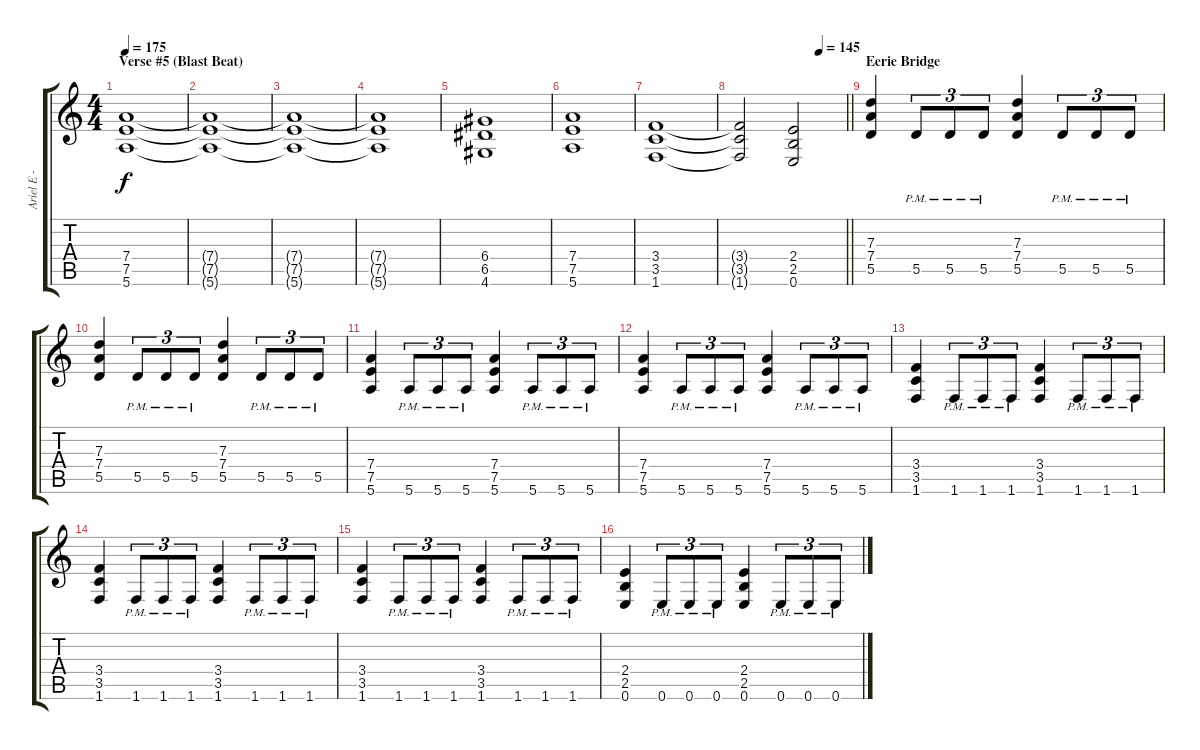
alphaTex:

\track ("Ariel E - Rhythm Guitar" "Ariel E - ") {instrument overdrivenguitar}
\staff {score tabs}
\tuning (E4 B3 G3 D3 A2 E2) {hide}
\ts (4 4)
\section ("" "Verse #5 (Blast Beat)")
\tempo 175
\clef g2
\ks c
(7.4 7.5 5.6).1{dy f} |
(7.4{t} 7.5{t} 5.6{t}).1 |
(7.4{t} 7.5{t} 5.6{t}).1 |
(7.4{t} 7.5{t} 5.6{t}).1 |
(6.4 6.5 4.6).1 |
(7.4 7.5 5.6).1 |
(3.4 3.5 1.6).1 |
\tempo (145 0.75)
\barLineRight lightlight
(3.4{t} 3.5{t} 1.6{t}).2 (2.4 2.5 0.6).2 |
\section ("" "Eerie Bridge")
(7.3 7.4 5.5).4 5.5{pm}.8{tu (3 2)} 5.5{pm}.8{tu (3 2)} 5.5{pm}.8{tu (3 2)} (7.3 7.4 5.5).4 5.5{pm}.8{tu (3 2)} 5.5{pm}.8{tu (3 2)} 5.5{pm}.8{tu (3 2)} |
(7.3 7.4 5.5).4 5.5{pm}.8{tu (3 2)} 5.5{pm}.8{tu (3 2)} 5.5{pm}.8{tu (3 2)} (7.3 7.4 5.5).4 5.5{pm}.8{tu (3 2)} 5.5{pm}.8{tu (3 2)} 5.5{pm}.8{tu (3 2)} |
(7.4 7.5 5.6).4 5.6{pm}.8{tu (3 2)} 5.6{pm}.8{tu (3 2)} 5.6{pm}.8{tu (3 2)} (7.4 7.5 5.6).4 5.6{pm}.8{tu (3 2)} 5.6{pm}.8{tu (3 2)} 5.6{pm}.8{tu (3 2)} |
(7.4 7.5 5.6).4 5.6{pm}.8{tu (3 2)} 5.6{pm}.8{tu (3 2)} 5.6{pm}.8{tu (3 2)} (7.4 7.5 5.6).4 5.6{pm}.8{tu (3 2)} 5.6{pm}.8{tu (3 2)} 5.6{pm}.8{tu (3 2)} |
(3.4 3.5 1.6).4 1.6{pm}.8{tu (3 2)} 1.6{pm}.8{tu (3 2)} 1.6{pm}.8{tu (3 2)} (3.4 3.5 1.6).4 1.6{pm}.8{tu (3 2)} 1.6{pm}.8{tu (3 2)} 1.6{pm}.8{tu (3 2)} |
(3.4 3.5 1.6).4 1.6{pm}.8{tu (3 2)} 1.6{pm}.8{tu (3 2)} 1.6{pm}.8{tu (3 2)} (3.4 3.5 1.6).4 1.6{pm}.8{tu (3 2)} 1.6{pm}.8{tu (3 2)} 1.6{pm}.8{tu (3 2)} |
(3.4 3.5 1.6).4 1.6{pm}.8{tu (3 2)} 1.6{pm}.8{tu (3 2)} 1.6{pm}.8{tu (3 2)} (3.4 3.5 1.6).4 1.6{pm}.8{tu (3 2)} 1.6{pm}.8{tu (3 2)} 1.6{pm}.8{tu (3 2)} |
(2.4 2.5 0.6).4 0.6{pm}.8{tu (3 2)} 0.6{pm}.8{tu (3 2)} 0.6{pm}.8{tu (3 2)} (2.4 2.5 0.6).4 0.6{pm}.8{tu (3 2)} 0.6{pm}.8{tu (3 2)} 0.6{pm}.8{tu (3 2)}
